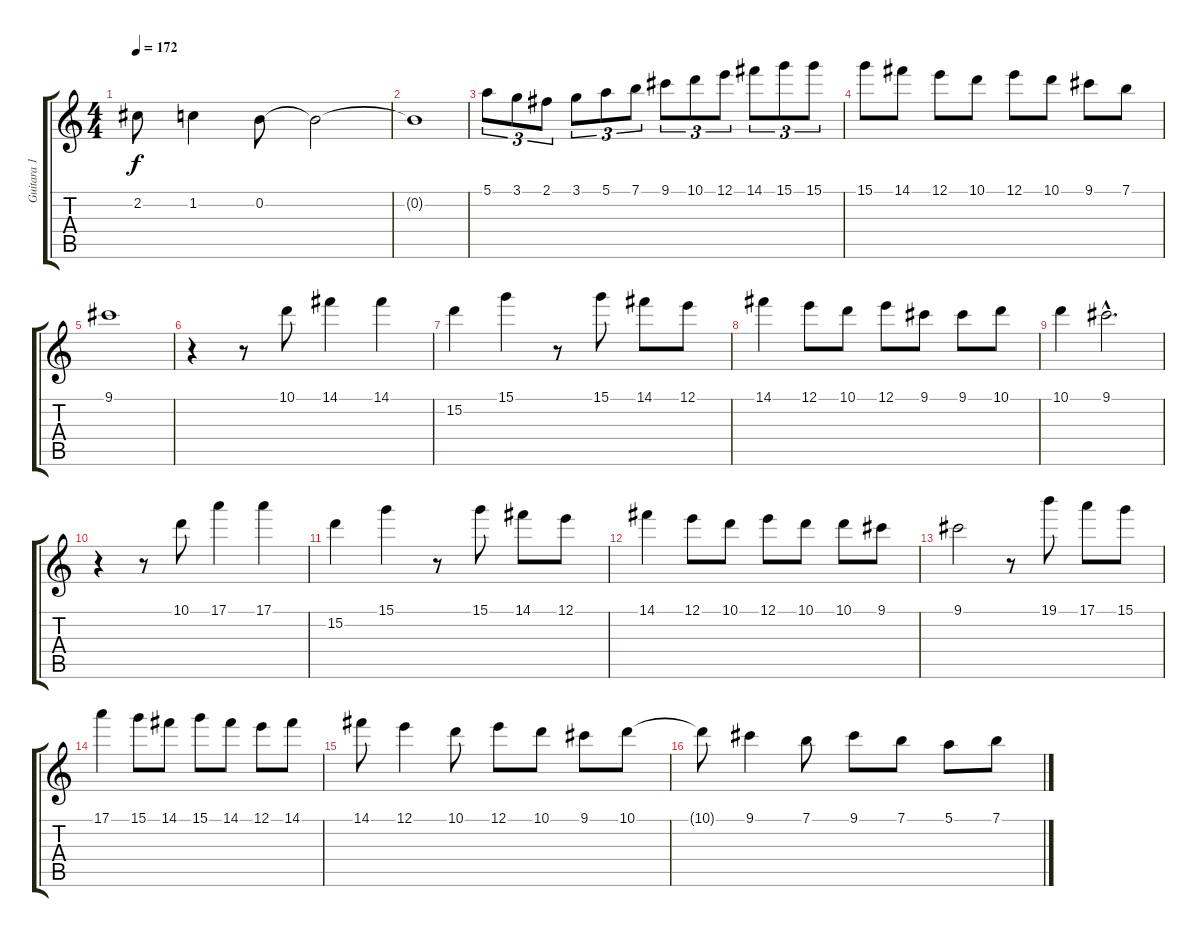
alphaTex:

\track ("Guitara 1" "Guitara 1") {instrument acousticguitarnylon}
\staff {score tabs}
\tuning (E4 B3 G3 D3 A2 E2) {hide}
\ts (4 4)
\tempo 172
\clef g2
\ks c
2.2.8{dy f} 1.2.4 0.2.8 0.2{t}.2 |
0.2{t}.1 |
5.1.8{tu (3 2)} 3.1.8{tu (3 2)} 2.1.8{tu (3 2)} 3.1.8{tu (3 2)} 5.1.8{tu (3 2)} 7.1.8{tu (3 2)} 9.1.8{tu (3 2)} 10.1.8{tu (3 2)} 12.1.8{tu (3 2)} 14.1.8{tu (3 2)} 15.1.8{tu (3 2)} 15.1.8{tu (3 2)} |
15.1.8 14.1.8 12.1.8 10.1.8 12.1.8 10.1.8 9.1.8 7.1.8 |
9.1.1 |
r.4 r.8 10.1.8 14.1.4 14.1.4 |
15.2.4 15.1.4 r.8 15.1.8 14.1.8 12.1.8 |
14.1.4 12.1.8 10.1.8 12.1.8 9.1.8 9.1.8 10.1.8 |
10.1.4 9.1{hac}.2{d} |
r.4 r.8 10.1.8 17.1.4 17.1.4 |
15.2.4 15.1.4 r.8 15.1.8 14.1.8 12.1.8 |
14.1.4 12.1.8 10.1.8 12.1.8 10.1.8 10.1.8 9.1.8 |
9.1.2 r.8 19.1.8 17.1.8 15.1.8 |
17.1.4 15.1.8 14.1.8 15.1.8 14.1.8 12.1.8 14.1.8 |
14.1.8 12.1.4 10.1.8 12.1.8 10.1.8 9.1.8 10.1.8 |
10.1{t}.8 9.1.4 7.1.8 9.1.8 7.1.8 5.1.8 7.1.8
